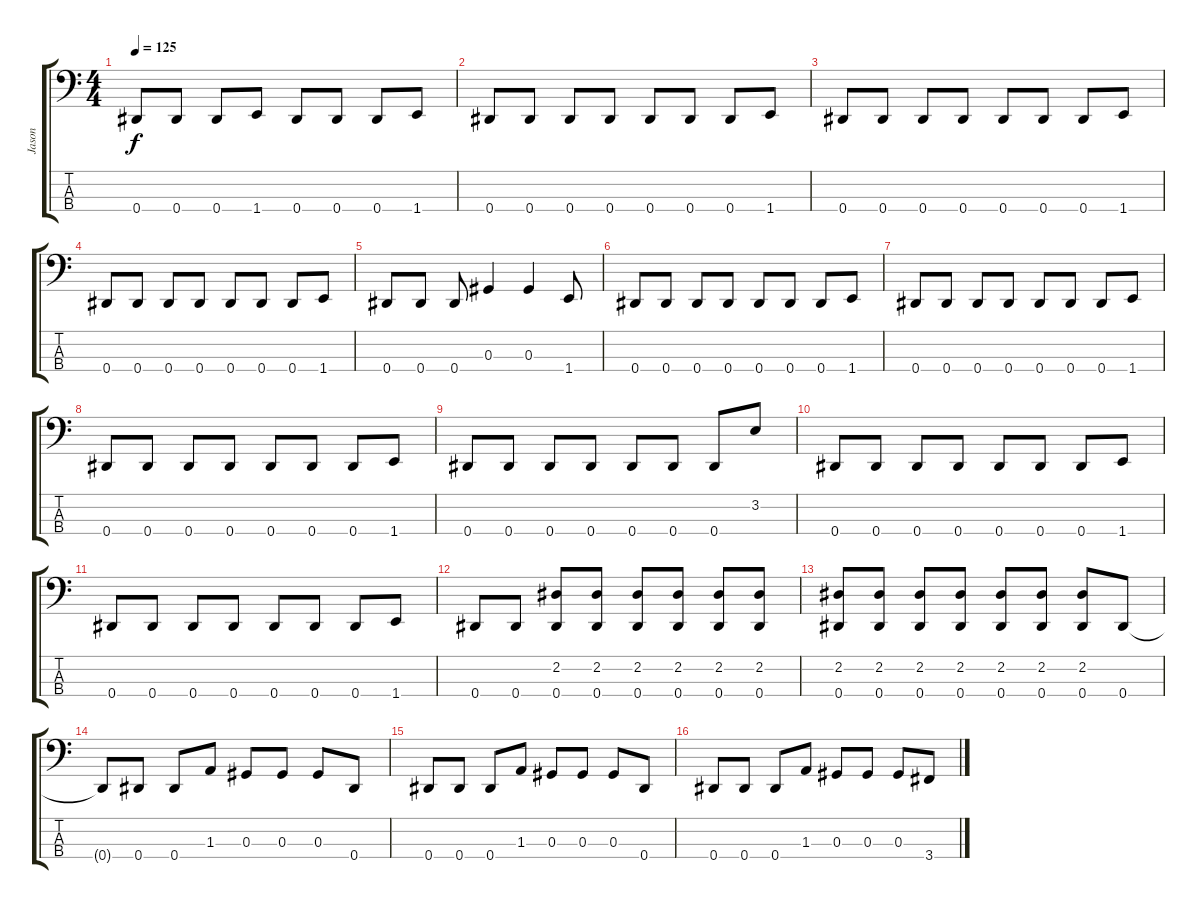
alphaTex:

\track ("Jason" "Jason") {instrument electricbassfinger}
\staff {score tabs}
\tuning (Gb2 Db2 Ab1 Eb1) {hide}
\ts (4 4)
\tempo 125
\clef f4
\ks c
0.4.8{dy f} 0.4.8 0.4.8 1.4.8 0.4.8 0.4.8 0.4.8 1.4.8 |
0.4.8 0.4.8 0.4.8 0.4.8 0.4.8 0.4.8 0.4.8 1.4.8 |
0.4.8 0.4.8 0.4.8 0.4.8 0.4.8 0.4.8 0.4.8 1.4.8 |
0.4.8 0.4.8 0.4.8 0.4.8 0.4.8 0.4.8 0.4.8 1.4.8 |
0.4.8 0.4.8 0.4.8 0.3.4 0.3.4 1.4.8 |
0.4.8 0.4.8 0.4.8 0.4.8 0.4.8 0.4.8 0.4.8 1.4.8 |
0.4.8 0.4.8 0.4.8 0.4.8 0.4.8 0.4.8 0.4.8 1.4.8 |
0.4.8 0.4.8 0.4.8 0.4.8 0.4.8 0.4.8 0.4.8 1.4.8 |
0.4.8 0.4.8 0.4.8 0.4.8 0.4.8 0.4.8 0.4.8 3.2.8 |
0.4.8 0.4.8 0.4.8 0.4.8 0.4.8 0.4.8 0.4.8 1.4.8 |
0.4.8 0.4.8 0.4.8 0.4.8 0.4.8 0.4.8 0.4.8 1.4.8 |
0.4.8 0.4.8 (2.2 0.4).8 (2.2 0.4).8 (2.2 0.4).8 (2.2 0.4).8 (2.2 0.4).8 (2.2 0.4).8 |
(2.2 0.4).8 (2.2 0.4).8 (2.2 0.4).8 (2.2 0.4).8 (2.2 0.4).8 (2.2 0.4).8 (2.2 0.4).8 0.4.8 |
0.4{t}.8 0.4.8 0.4.8 1.3.8 0.3.8 0.3.8 0.3.8 0.4.8 |
0.4.8 0.4.8 0.4.8 1.3.8 0.3.8 0.3.8 0.3.8 0.4.8 |
0.4.8 0.4.8 0.4.8 1.3.8 0.3.8 0.3.8 0.3.8 3.4.8
